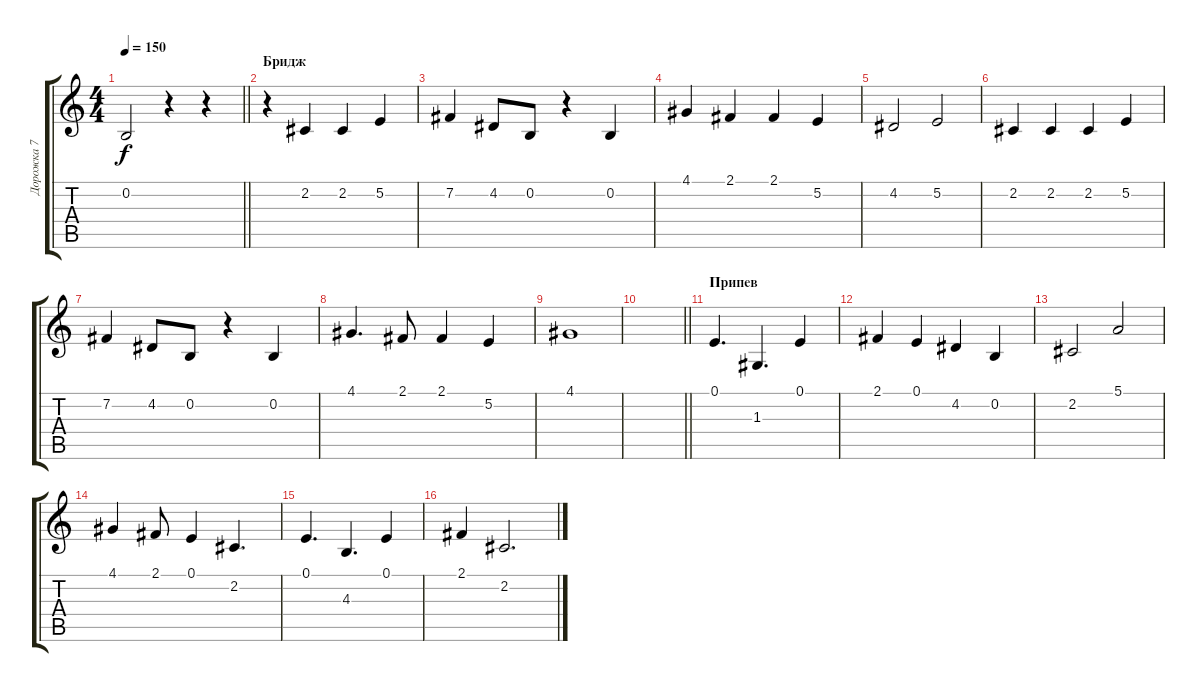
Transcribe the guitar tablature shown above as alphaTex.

\track ("Дорожка 7" "Дорожка 7") {instrument bassoon}
\staff {score tabs}
\tuning (E4 B3 G3 D3 A2 E2) {hide}
\ts (4 4)
\tempo 150
\clef g2
\barLineRight lightlight
\ks c
0.2.2{dy f} r.4 r.4 |
\section ("" "Бридж")
r.4 2.2.4 2.2.4 5.2.4 |
7.2.4 4.2.8 0.2.8 r.4 0.2.4 |
4.1.4 2.1.4 2.1.4 5.2.4 |
4.2.2 5.2.2 |
2.2.4 2.2.4 2.2.4 5.2.4 |
7.2.4 4.2.8 0.2.8 r.4 0.2.4 |
4.1.4{d} 2.1.8 2.1.4 5.2.4 |
4.1.1 |
\barLineRight lightlight
|
\section ("" "Припев")
0.1.4{d} 1.3.4{d} 0.1.4 |
2.1.4 0.1.4 4.2.4 0.2.4 |
2.2.2 5.1.2 |
4.1.4 2.1.8 0.1.4 2.2.4{d} |
0.1.4{d} 4.3.4{d} 0.1.4 |
2.1.4 2.2.2{d}
